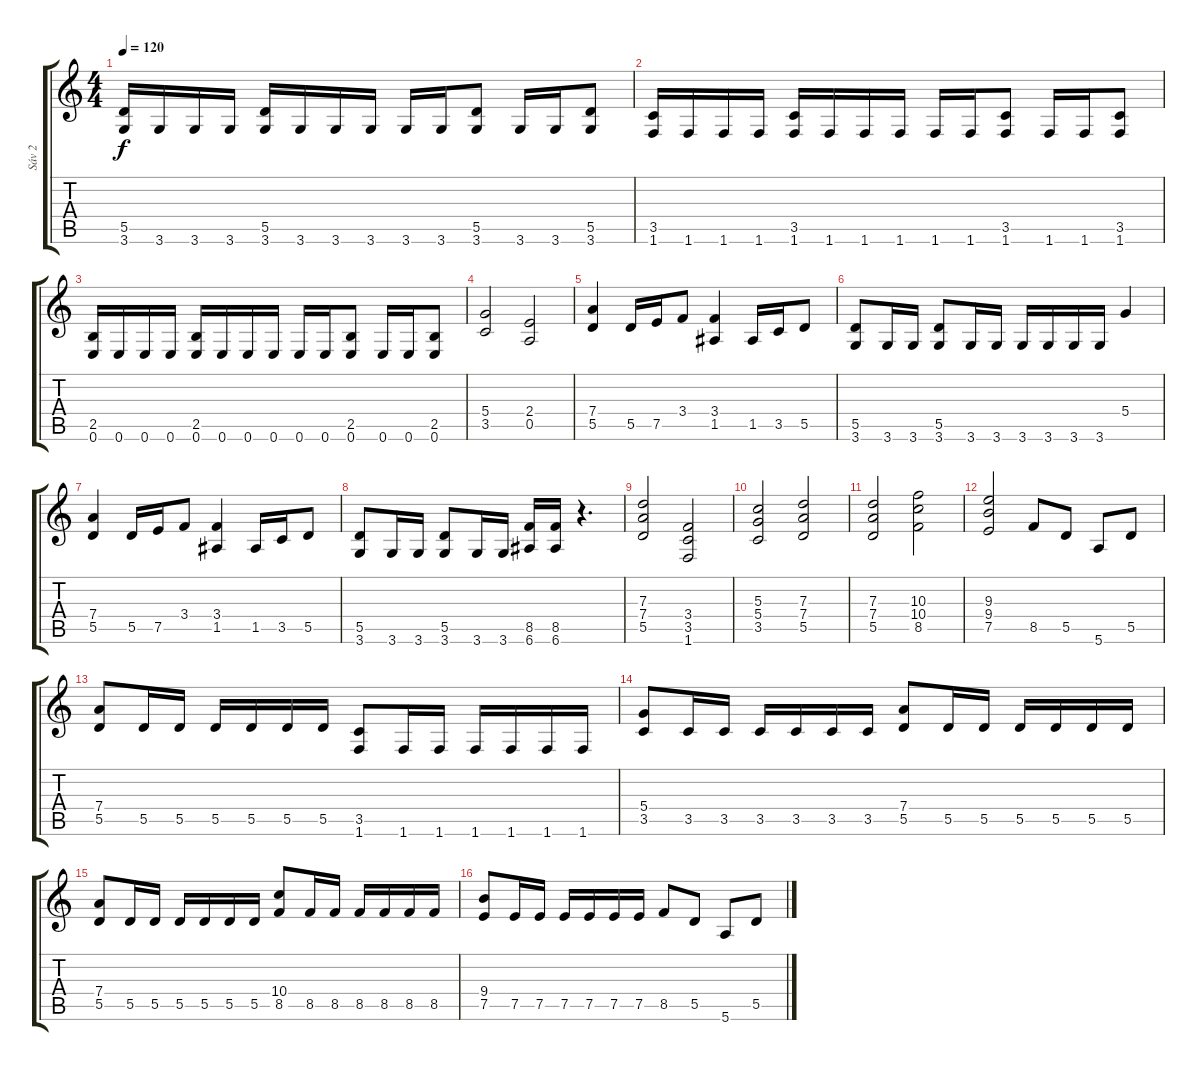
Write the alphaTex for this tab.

\track ("Sáv 2" "Sáv 2") {instrument distortionguitar}
\staff {score tabs}
\tuning (E4 B3 G3 D3 A2 E2) {hide}
\ts (4 4)
\tempo 120
\clef g2
\ks c
(5.5 3.6).16{dy f} 3.6.16 3.6.16 3.6.16 (5.5 3.6).16 3.6.16 3.6.16 3.6.16 3.6.16 3.6.16 (5.5 3.6).8 3.6.16 3.6.16 (5.5 3.6).8 |
(3.5 1.6).16 1.6.16 1.6.16 1.6.16 (3.5 1.6).16 1.6.16 1.6.16 1.6.16 1.6.16 1.6.16 (3.5 1.6).8 1.6.16 1.6.16 (3.5 1.6).8 |
(2.5 0.6).16 0.6.16 0.6.16 0.6.16 (2.5 0.6).16 0.6.16 0.6.16 0.6.16 0.6.16 0.6.16 (2.5 0.6).8 0.6.16 0.6.16 (2.5 0.6).8 |
(5.4 3.5).2 (2.4 0.5).2 |
(7.4 5.5).4 5.5.16 7.5.16 3.4.8 (3.4 1.5).4 1.5.16 3.5.16 5.5.8 |
(5.5 3.6).8 3.6.16 3.6.16 (5.5 3.6).8 3.6.16 3.6.16 3.6.16 3.6.16 3.6.16 3.6.16 5.4.4 |
(7.4 5.5).4 5.5.16 7.5.16 3.4.8 (3.4 1.5).4 1.5.16 3.5.16 5.5.8 |
(5.5 3.6).8 3.6.16 3.6.16 (5.5 3.6).8 3.6.16 3.6.16 (8.5 6.6).16 (8.5 6.6).16 r.4{d} |
(7.3 7.4 5.5).2 (3.4 3.5 1.6).2 |
(5.3 5.4 3.5).2 (7.3 7.4 5.5).2 |
(7.3 7.4 5.5).2 (10.3 10.4 8.5).2 |
(9.3 9.4 7.5).2 8.5.8 5.5.8 5.6.8 5.5.8 |
(7.4 5.5).8 5.5.16 5.5.16 5.5.16 5.5.16 5.5.16 5.5.16 (3.5 1.6).8 1.6.16 1.6.16 1.6.16 1.6.16 1.6.16 1.6.16 |
(5.4 3.5).8 3.5.16 3.5.16 3.5.16 3.5.16 3.5.16 3.5.16 (7.4 5.5).8 5.5.16 5.5.16 5.5.16 5.5.16 5.5.16 5.5.16 |
(7.4 5.5).8 5.5.16 5.5.16 5.5.16 5.5.16 5.5.16 5.5.16 (10.4 8.5).8 8.5.16 8.5.16 8.5.16 8.5.16 8.5.16 8.5.16 |
(9.4 7.5).8 7.5.16 7.5.16 7.5.16 7.5.16 7.5.16 7.5.16 8.5.8 5.5.8 5.6.8 5.5.8
